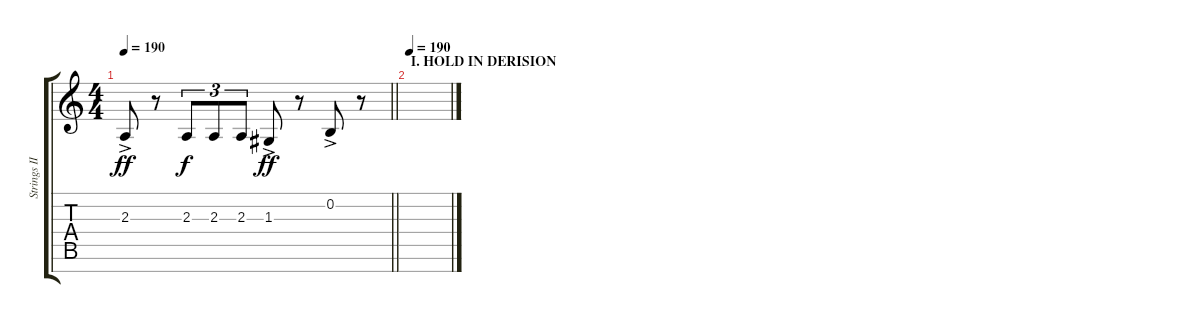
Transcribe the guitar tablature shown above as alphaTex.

\track ("Strings II" "Strings II") {instrument stringensemble1}
\staff {score tabs}
\tuning (E4 B3 G3 D3 A2 E2 B1) {hide}
\ts (4 4)
\tempo 190
\clef g2
\barLineRight lightlight
\ks c
2.3{ac}.8{dy ff} r.8 2.3.8{tu (3 2) dy f} 2.3.8{tu (3 2)} 2.3.8{tu (3 2)} 1.3{ac}.8{dy ff} r.8 0.2{ac}.8 r.8 |
\section ("" "I. HOLD IN DERISION")
\tempo 190
